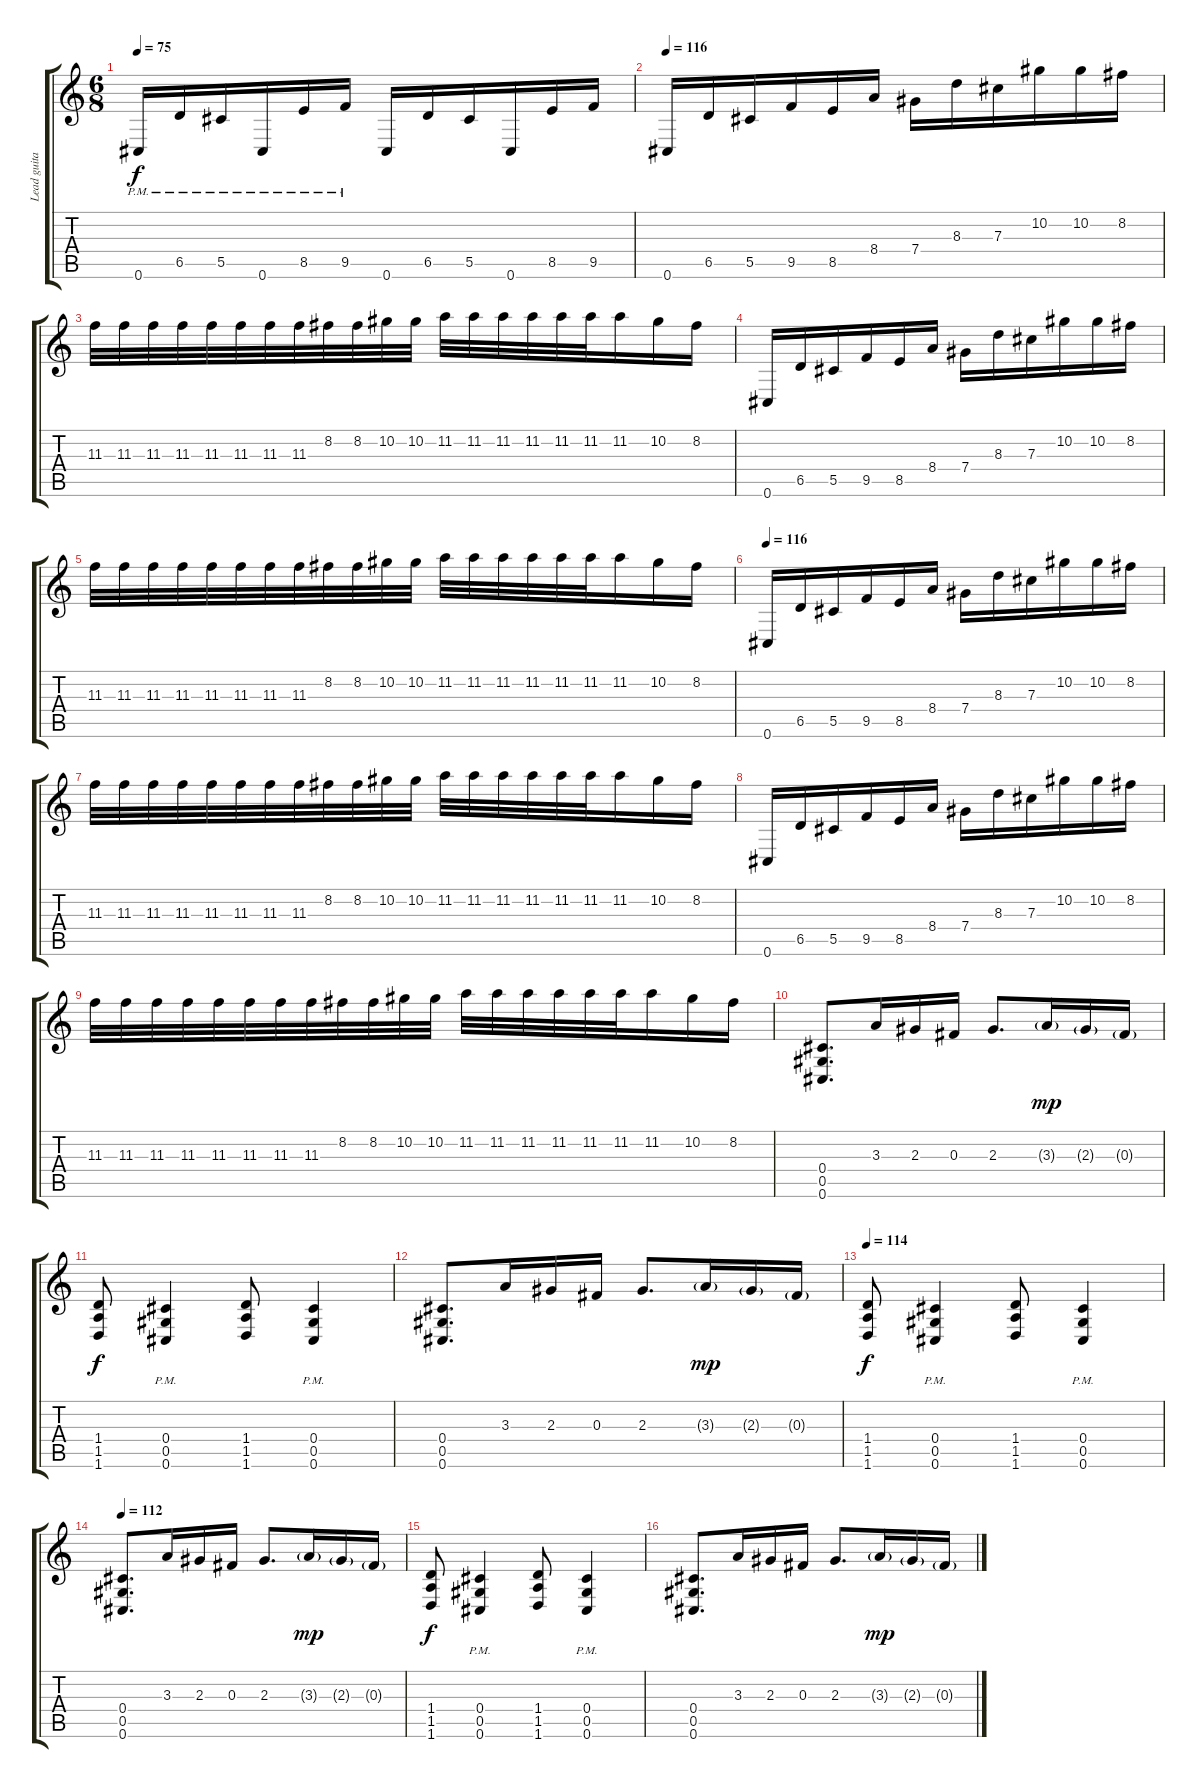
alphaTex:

\track ("Lead guitar" "Lead guita") {instrument overdrivenguitar}
\staff {score tabs}
\tuning (Eb4 Bb3 Gb3 Db3 Ab2 Db2) {hide}
\ts (6 8)
\tempo 75
\clef g2
\ks c
0.6{pm}.16{dy f} 6.5{pm}.16 5.5{pm}.16 0.6{pm}.16 8.5{pm}.16 9.5{pm}.16 0.6.16 6.5.16 5.5.16 0.6.16 8.5.16 9.5.16 |
\tempo 116
0.6.16 6.5.16 5.5.16 9.5.16 8.5.16 8.4.16 7.4.16 8.3.16 7.3.16 10.2.16 10.2.16 8.2.16 |
11.3.32 11.3.32 11.3.32 11.3.32 11.3.32 11.3.32 11.3.32 11.3.32 8.2.32 8.2.32 10.2.32 10.2.32 11.2.32 11.2.32 11.2.32 11.2.32 11.2.32 11.2.32 11.2.16 10.2.16 8.2.16 |
0.6.16 6.5.16 5.5.16 9.5.16 8.5.16 8.4.16 7.4.16 8.3.16 7.3.16 10.2.16 10.2.16 8.2.16 |
11.3.32 11.3.32 11.3.32 11.3.32 11.3.32 11.3.32 11.3.32 11.3.32 8.2.32 8.2.32 10.2.32 10.2.32 11.2.32 11.2.32 11.2.32 11.2.32 11.2.32 11.2.32 11.2.16 10.2.16 8.2.16 |
\tempo 116
0.6.16 6.5.16 5.5.16 9.5.16 8.5.16 8.4.16 7.4.16 8.3.16 7.3.16 10.2.16 10.2.16 8.2.16 |
11.3.32 11.3.32 11.3.32 11.3.32 11.3.32 11.3.32 11.3.32 11.3.32 8.2.32 8.2.32 10.2.32 10.2.32 11.2.32 11.2.32 11.2.32 11.2.32 11.2.32 11.2.32 11.2.16 10.2.16 8.2.16 |
0.6.16 6.5.16 5.5.16 9.5.16 8.5.16 8.4.16 7.4.16 8.3.16 7.3.16 10.2.16 10.2.16 8.2.16 |
11.3.32 11.3.32 11.3.32 11.3.32 11.3.32 11.3.32 11.3.32 11.3.32 8.2.32 8.2.32 10.2.32 10.2.32 11.2.32 11.2.32 11.2.32 11.2.32 11.2.32 11.2.32 11.2.16 10.2.16 8.2.16 |
(0.4 0.5 0.6).8{d} 3.3.16 2.3.16 0.3.16 2.3.8{d} 3.3{g}.16{dy mp} 2.3{g}.16 0.3{g}.16 |
(1.4 1.5 1.6).8{dy f} (0.4{pm} 0.5{pm} 0.6{pm}).4 (1.4 1.5 1.6).8 (0.4{pm} 0.5{pm} 0.6{pm}).4 |
(0.4 0.5 0.6).8{d} 3.3.16 2.3.16 0.3.16 2.3.8{d} 3.3{g}.16{dy mp} 2.3{g}.16 0.3{g}.16 |
\tempo 114
(1.4 1.5 1.6).8{dy f} (0.4{pm} 0.5{pm} 0.6{pm}).4 (1.4 1.5 1.6).8 (0.4{pm} 0.5{pm} 0.6{pm}).4 |
\tempo 112
(0.4 0.5 0.6).8{d} 3.3.16 2.3.16 0.3.16 2.3.8{d} 3.3{g}.16{dy mp} 2.3{g}.16 0.3{g}.16 |
(1.4 1.5 1.6).8{dy f} (0.4{pm} 0.5{pm} 0.6{pm}).4 (1.4 1.5 1.6).8 (0.4{pm} 0.5{pm} 0.6{pm}).4 |
(0.4 0.5 0.6).8{d} 3.3.16 2.3.16 0.3.16 2.3.8{d} 3.3{g}.16{dy mp} 2.3{g}.16 0.3{g}.16
